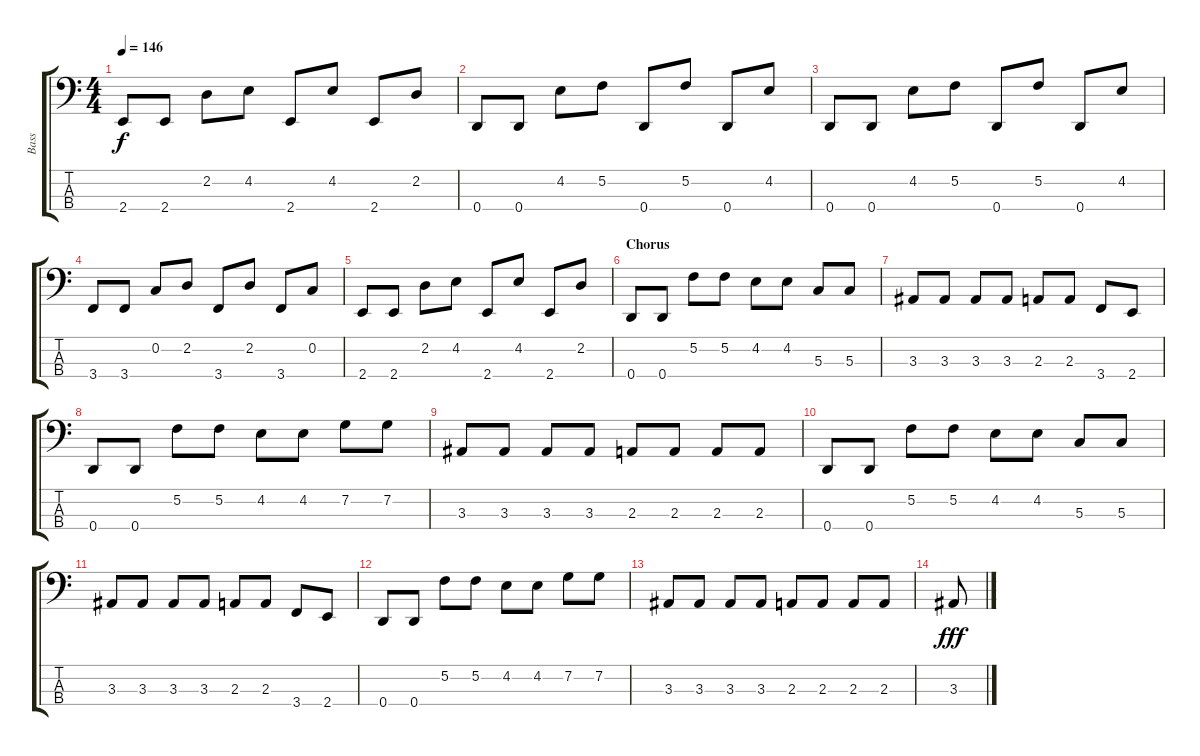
\track ("Bass" "Bass") {instrument electricbasspick}
\staff {score tabs}
\tuning (F2 C2 G1 D1) {hide}
\ts (4 4)
\tempo 146
\clef f4
\ks c
2.4.8{dy f} 2.4.8 2.2.8 4.2.8 2.4.8 4.2.8 2.4.8 2.2.8 |
0.4.8 0.4.8 4.2.8 5.2.8 0.4.8 5.2.8 0.4.8 4.2.8 |
0.4.8 0.4.8 4.2.8 5.2.8 0.4.8 5.2.8 0.4.8 4.2.8 |
3.4.8 3.4.8 0.2.8 2.2.8 3.4.8 2.2.8 3.4.8 0.2.8 |
2.4.8 2.4.8 2.2.8 4.2.8 2.4.8 4.2.8 2.4.8 2.2.8 |
\section ("" "Chorus")
0.4.8 0.4.8 5.2.8 5.2.8 4.2.8 4.2.8 5.3.8 5.3.8 |
3.3.8 3.3.8 3.3.8 3.3.8 2.3.8 2.3.8 3.4.8 2.4.8 |
0.4.8 0.4.8 5.2.8 5.2.8 4.2.8 4.2.8 7.2.8 7.2.8 |
3.3.8 3.3.8 3.3.8 3.3.8 2.3.8 2.3.8 2.3.8 2.3.8 |
0.4.8 0.4.8 5.2.8 5.2.8 4.2.8 4.2.8 5.3.8 5.3.8 |
3.3.8 3.3.8 3.3.8 3.3.8 2.3.8 2.3.8 3.4.8 2.4.8 |
0.4.8 0.4.8 5.2.8 5.2.8 4.2.8 4.2.8 7.2.8 7.2.8 |
3.3.8 3.3.8 3.3.8 3.3.8 2.3.8 2.3.8 2.3.8 2.3.8 |
3.3.8{dy fff}
